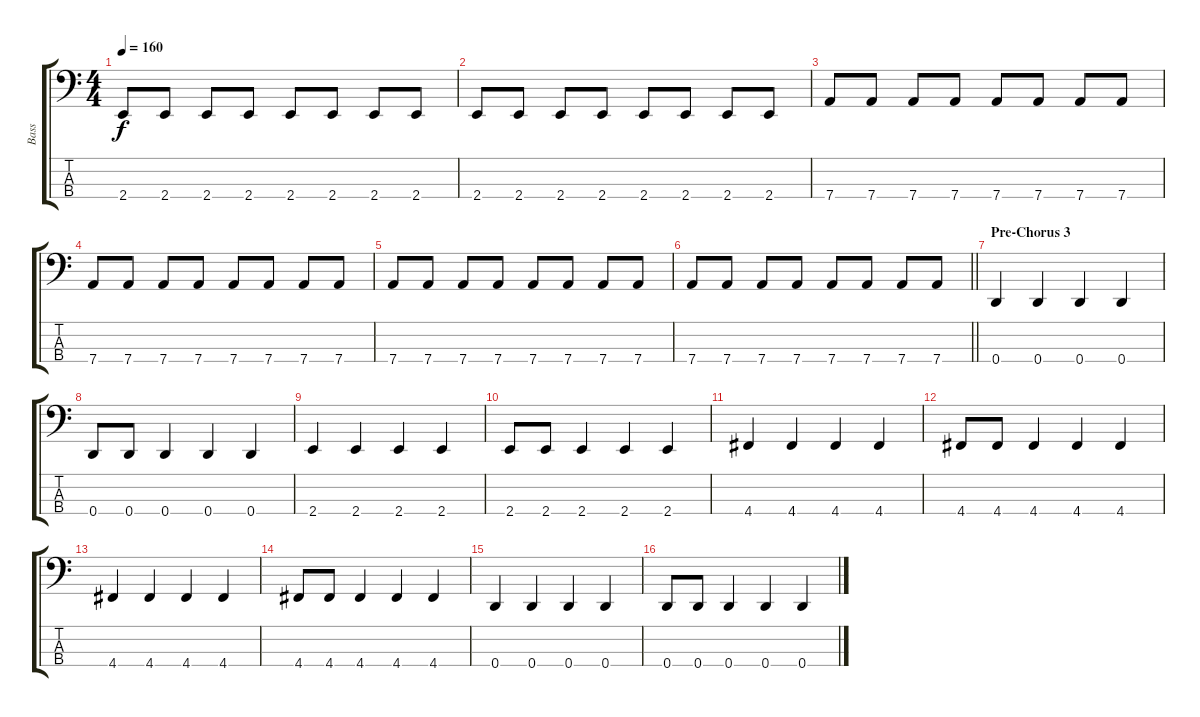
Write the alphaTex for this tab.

\track ("Bass" "Bass") {instrument electricbasspick}
\staff {score tabs}
\tuning (G2 D2 A1 D1) {hide}
\ts (4 4)
\tempo 160
\clef f4
\ks c
2.4.8{dy f} 2.4.8 2.4.8 2.4.8 2.4.8 2.4.8 2.4.8 2.4.8 |
2.4.8 2.4.8 2.4.8 2.4.8 2.4.8 2.4.8 2.4.8 2.4.8 |
7.4.8 7.4.8 7.4.8 7.4.8 7.4.8 7.4.8 7.4.8 7.4.8 |
7.4.8 7.4.8 7.4.8 7.4.8 7.4.8 7.4.8 7.4.8 7.4.8 |
7.4.8 7.4.8 7.4.8 7.4.8 7.4.8 7.4.8 7.4.8 7.4.8 |
\barLineRight lightlight
7.4.8 7.4.8 7.4.8 7.4.8 7.4.8 7.4.8 7.4.8 7.4.8 |
\section ("" "Pre-Chorus 3")
0.4.4 0.4.4 0.4.4 0.4.4 |
0.4.8 0.4.8 0.4.4 0.4.4 0.4.4 |
2.4.4 2.4.4 2.4.4 2.4.4 |
2.4.8 2.4.8 2.4.4 2.4.4 2.4.4 |
4.4.4 4.4.4 4.4.4 4.4.4 |
4.4.8 4.4.8 4.4.4 4.4.4 4.4.4 |
4.4.4 4.4.4 4.4.4 4.4.4 |
4.4.8 4.4.8 4.4.4 4.4.4 4.4.4 |
0.4.4 0.4.4 0.4.4 0.4.4 |
0.4.8 0.4.8 0.4.4 0.4.4 0.4.4
